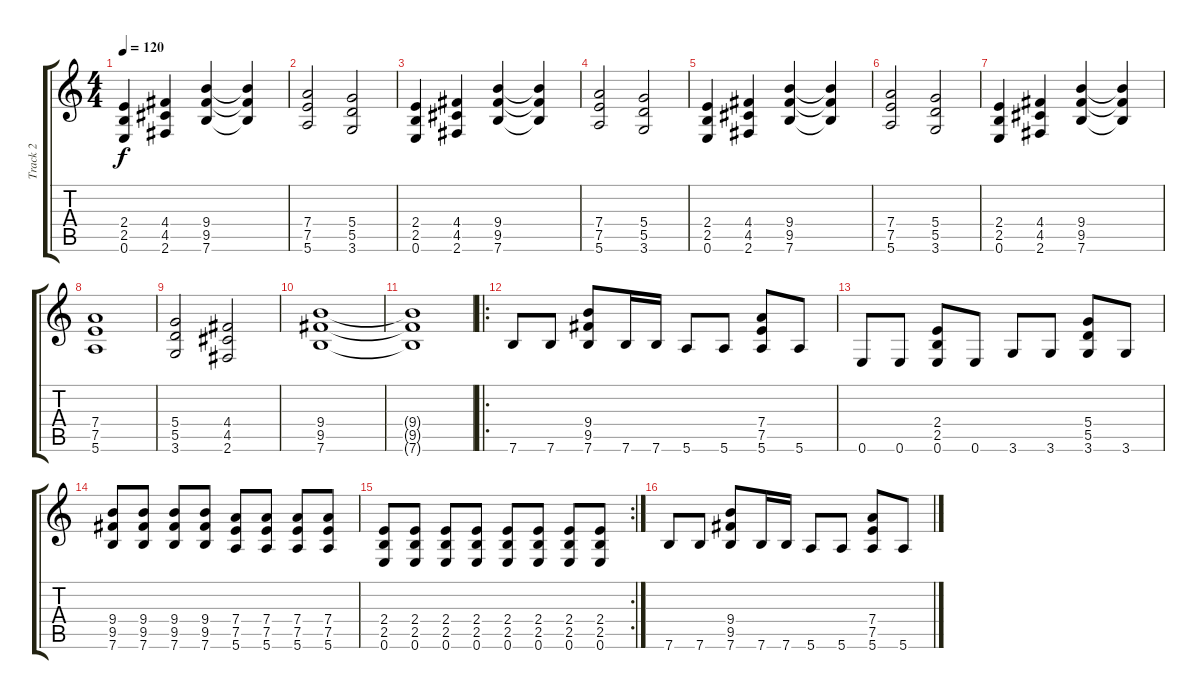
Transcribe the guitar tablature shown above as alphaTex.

\track ("Track 2" "Track 2") {instrument distortionguitar}
\staff {score tabs}
\tuning (E4 B3 G3 D3 A2 E2) {hide}
\ts (4 4)
\tempo 120
\clef g2
\ks c
(2.4 2.5 0.6).4{dy f instrument distortionguitar} (4.4 4.5 2.6).4 (9.4 9.5 7.6).4 (9.4{t} 9.5{t} 7.6{t}).4 |
(7.4 7.5 5.6).2 (5.4 5.5 3.6).2 |
(2.4 2.5 0.6).4 (4.4 4.5 2.6).4 (9.4 9.5 7.6).4 (9.4{t} 9.5{t} 7.6{t}).4 |
(7.4 7.5 5.6).2 (5.4 5.5 3.6).2 |
(2.4 2.5 0.6).4 (4.4 4.5 2.6).4 (9.4 9.5 7.6).4 (9.4{t} 9.5{t} 7.6{t}).4 |
(7.4 7.5 5.6).2 (5.4 5.5 3.6).2 |
(2.4 2.5 0.6).4 (4.4 4.5 2.6).4 (9.4 9.5 7.6).4 (9.4{t} 9.5{t} 7.6{t}).4 |
(7.4 7.5 5.6).1 |
(5.4 5.5 3.6).2 (4.4 4.5 2.6).2 |
(9.4 9.5 7.6).1 |
(9.4{t} 9.5{t} 7.6{t}).1 |
\ro
7.6.8 7.6.8 (9.4 9.5 7.6).8 7.6.16 7.6.16 5.6.8 5.6.8 (7.4 7.5 5.6).8 5.6.8 |
0.6.8 0.6.8 (2.4 2.5 0.6).8 0.6.8 3.6.8 3.6.8 (5.4 5.5 3.6).8 3.6.8 |
(9.4 9.5 7.6).8 (9.4 9.5 7.6).8 (9.4 9.5 7.6).8 (9.4 9.5 7.6).8 (7.4 7.5 5.6).8 (7.4 7.5 5.6).8 (7.4 7.5 5.6).8 (7.4 7.5 5.6).8 |
\rc 2
(2.4 2.5 0.6).8 (2.4 2.5 0.6).8 (2.4 2.5 0.6).8 (2.4 2.5 0.6).8 (2.4 2.5 0.6).8 (2.4 2.5 0.6).8 (2.4 2.5 0.6).8 (2.4 2.5 0.6).8 |
7.6.8 7.6.8 (9.4 9.5 7.6).8 7.6.16 7.6.16 5.6.8 5.6.8 (7.4 7.5 5.6).8 5.6.8
